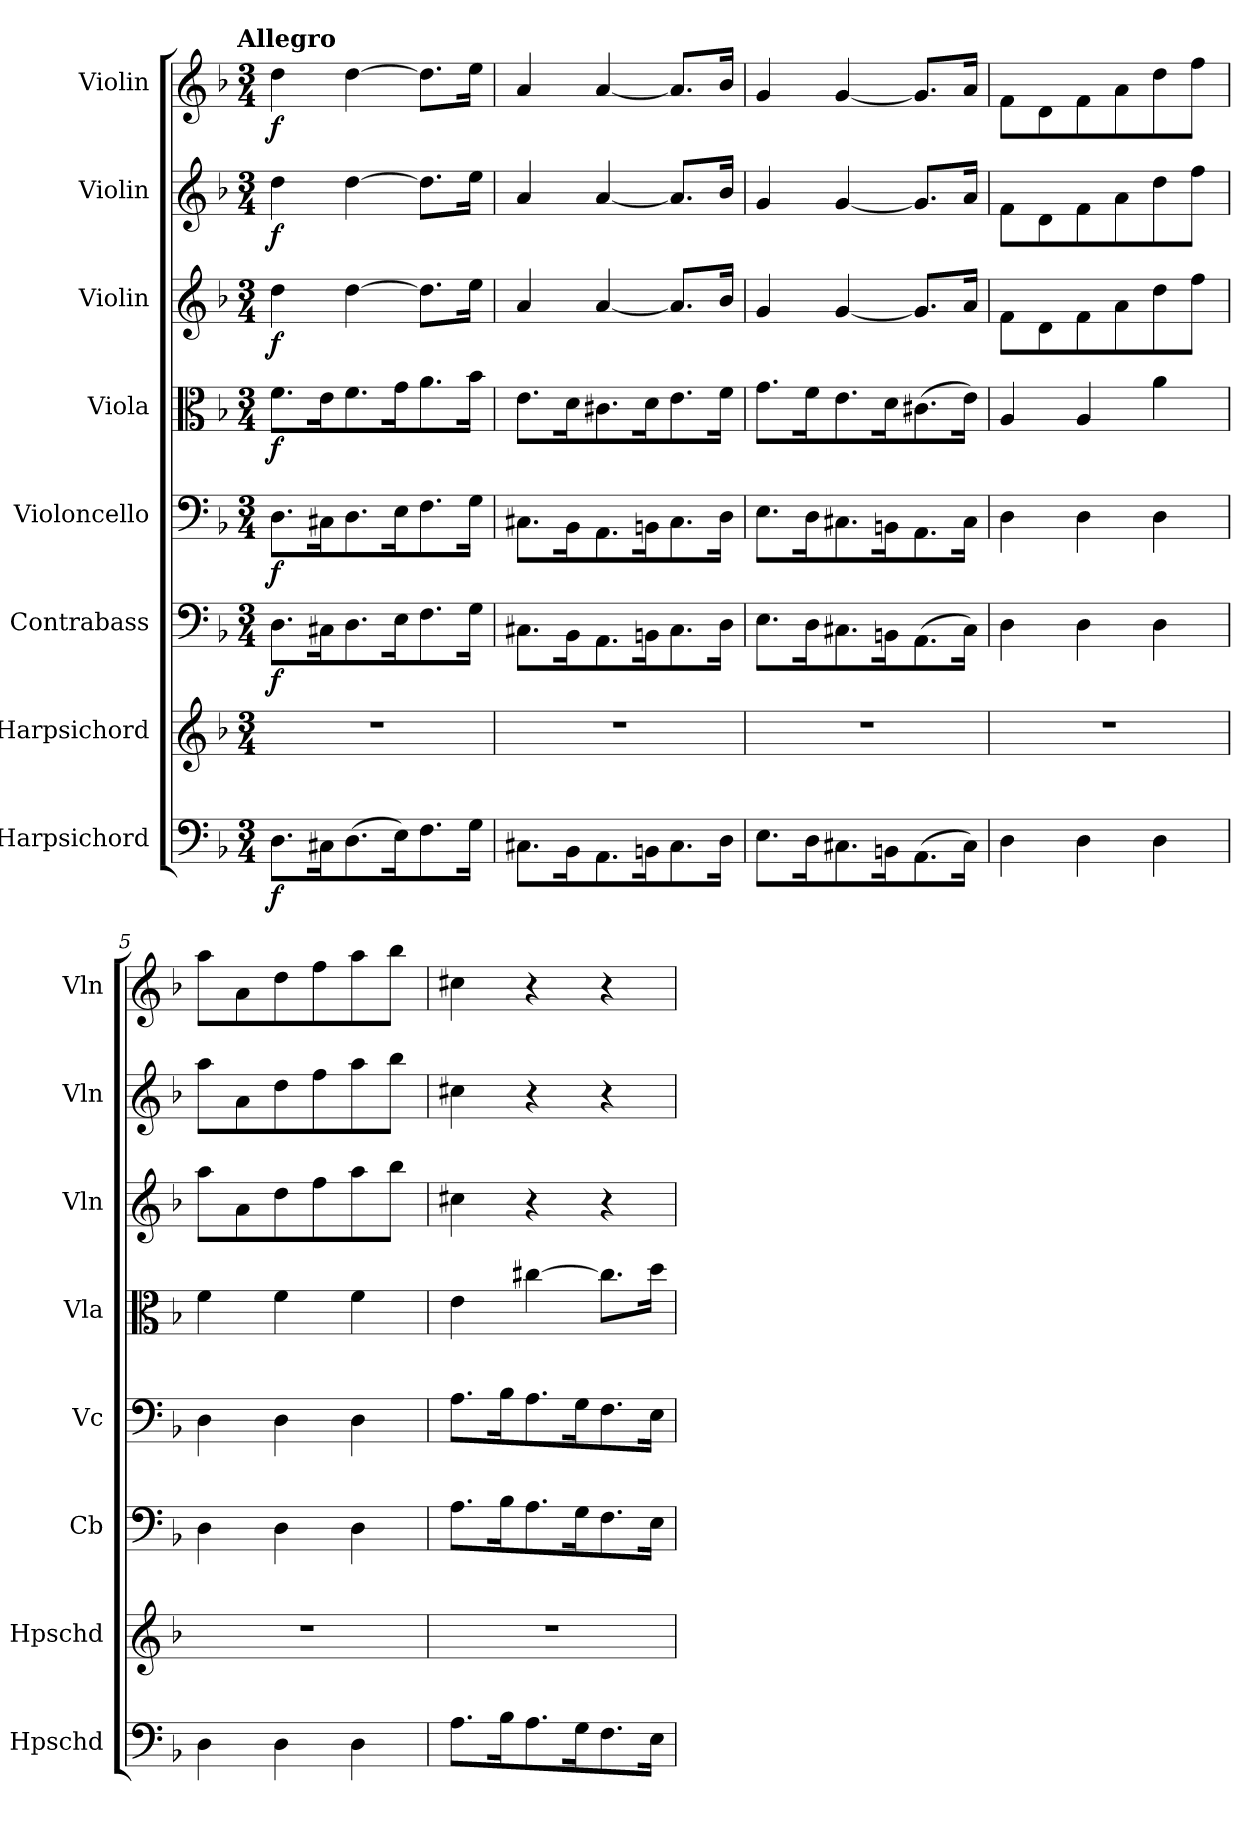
**kern	**dynam	**kern	**kern	**dynam	**kern	**dynam	**kern	**dynam	**kern	**dynam	**kern	**dynam	**kern	**dynam
*part8	*part8	*part7	*part6	*part6	*part5	*part5	*part4	*part4	*part3	*part3	*part2	*part2	*part1	*part1
*staff8	*staff8	*staff7	*staff6	*staff6	*staff5	*staff5	*staff4	*staff4	*staff3	*staff3	*staff2	*staff2	*staff1	*staff1
*I"Harpsichord	*	*I"Harpsichord	*I"Contrabass	*	*I"Violoncello	*	*I"Viola	*	*I"Violin	*	*I"Violin	*	*I"Violin	*
*I'Hpschd	*	*I'Hpschd	*I'Cb	*	*I'Vc	*	*I'Vla	*	*I'Vln	*	*I'Vln	*	*I'Vln	*
*clefF4	*	*clefG2	*clefF4	*	*clefF4	*	*clefC3	*	*clefG2	*	*clefG2	*	*clefG2	*
*k[b-]	*	*k[b-]	*k[b-]	*	*k[b-]	*	*k[b-]	*	*k[b-]	*	*k[b-]	*	*k[b-]	*
!!LO:TX:omd:t=Allegro
*M3/4	*	*M3/4	*M3/4	*	*M3/4	*	*M3/4	*	*M3/4	*	*M3/4	*	*M3/4	*
*MM120	*	*MM120	*MM120	*	*MM120	*	*MM120	*	*MM120	*	*MM120	*	*MM120	*
=1	=1	=1	=1	=1	=1	=1	=1	=1	=1	=1	=1	=1	=1	=1
8.D\L	f	2.r	8.D\L	f	8.D\L	f	8.f\L	f	4dd\	f	4dd\	f	4dd\	f
16C#X\K	.	.	16C#X\K	.	16C#X\K	.	16e\K	.	.	.	.	.	.	.
(8.D\	.	.	8.D\	.	8.D\	.	8.f\	.	[4dd\	.	[4dd\	.	[4dd\	.
16E\K)	.	.	16E\K	.	16E\K	.	16g\K	.	.	.	.	.	.	.
8.F\	.	.	8.F\	.	8.F\	.	8.a\	.	8.dd\L]	.	8.dd\L]	.	8.dd\L]	.
16G\Jk	.	.	16G\Jk	.	16G\Jk	.	16b-\Jk	.	16ee\Jk	.	16ee\Jk	.	16ee\Jk	.
=2	=2	=2	=2	=2	=2	=2	=2	=2	=2	=2	=2	=2	=2	=2
8.C#X\L	.	2.r	8.C#X\L	.	8.C#X\L	.	8.e\L	.	4a/	.	4a/	.	4a/	.
16BB-\K	.	.	16BB-\K	.	16BB-\K	.	16d\K	.	.	.	.	.	.	.
8.AA\	.	.	8.AA\	.	8.AA\	.	8.c#X\	.	[4a/	.	[4a/	.	[4a/	.
16BBn\K	.	.	16BBn\K	.	16BBn\K	.	16d\K	.	.	.	.	.	.	.
8.C#\	.	.	8.C#\	.	8.C#\	.	8.e\	.	8.a/L]	.	8.a/L]	.	8.a/L]	.
16D\Jk	.	.	16D\Jk	.	16D\Jk	.	16f\Jk	.	16b-/Jk	.	16b-/Jk	.	16b-/Jk	.
=3	=3	=3	=3	=3	=3	=3	=3	=3	=3	=3	=3	=3	=3	=3
8.E\L	.	2.r	8.E\L	.	8.E\L	.	8.g\L	.	4g/	.	4g/	.	4g/	.
16D\K	.	.	16D\K	.	16D\K	.	16f\K	.	.	.	.	.	.	.
8.C#X\	.	.	8.C#X\	.	8.C#X\	.	8.e\	.	[4g/	.	[4g/	.	[4g/	.
16BBn\K	.	.	16BBn\K	.	16BBn\K	.	16d\K	.	.	.	.	.	.	.
(8.AA\	.	.	(8.AA\	.	8.AA\	.	(8.c#X\	.	8.g/L]	.	8.g/L]	.	8.g/L]	.
16C#\Jk)	.	.	16C#\Jk)	.	16C#\Jk	.	16e\Jk)	.	16a/Jk	.	16a/Jk	.	16a/Jk	.
=4	=4	=4	=4	=4	=4	=4	=4	=4	=4	=4	=4	=4	=4	=4
4D\	.	2.r	4D\	.	4D\	.	4A/	.	8f\L	.	8f\L	.	8f\L	.
.	.	.	.	.	.	.	.	.	8d\	.	8d\	.	8d\	.
4D\	.	.	4D\	.	4D\	.	4A/	.	8f\	.	8f\	.	8f\	.
.	.	.	.	.	.	.	.	.	8a\	.	8a\	.	8a\	.
4D\	.	.	4D\	.	4D\	.	4a\	.	8dd\	.	8dd\	.	8dd\	.
.	.	.	.	.	.	.	.	.	8ff\J	.	8ff\J	.	8ff\J	.
=5	=5	=5	=5	=5	=5	=5	=5	=5	=5	=5	=5	=5	=5	=5
4D\	.	2.r	4D\	.	4D\	.	4f\	.	8aa\L	.	8aa\L	.	8aa\L	.
.	.	.	.	.	.	.	.	.	8a\	.	8a\	.	8a\	.
4D\	.	.	4D\	.	4D\	.	4f\	.	8dd\	.	8dd\	.	8dd\	.
.	.	.	.	.	.	.	.	.	8ff\	.	8ff\	.	8ff\	.
4D\	.	.	4D\	.	4D\	.	4f\	.	8aa\	.	8aa\	.	8aa\	.
.	.	.	.	.	.	.	.	.	8bb-\J	.	8bb-\J	.	8bb-\J	.
=6	=6	=6	=6	=6	=6	=6	=6	=6	=6	=6	=6	=6	=6	=6
8.A\L	.	2.r	8.A\L	.	8.A\L	.	4e\	.	4cc#X\	.	4cc#X\	.	4cc#X\	.
16B-\K	.	.	16B-\K	.	16B-\K	.	.	.	.	.	.	.	.	.
8.A\	.	.	8.A\	.	8.A\	.	[4cc#X\	.	4r	.	4r	.	4r	.
16G\K	.	.	16G\K	.	16G\K	.	.	.	.	.	.	.	.	.
8.F\	.	.	8.F\	.	8.F\	.	8.cc#\L]	.	4r	.	4r	.	4r	.
16E\Jk	.	.	16E\Jk	.	16E\Jk	.	16dd\Jk	.	.	.	.	.	.	.
=	=	=	=	=	=	=	=	=	=	=	=	=	=	=
*-	*-	*-	*-	*-	*-	*-	*-	*-	*-	*-	*-	*-	*-	*-
